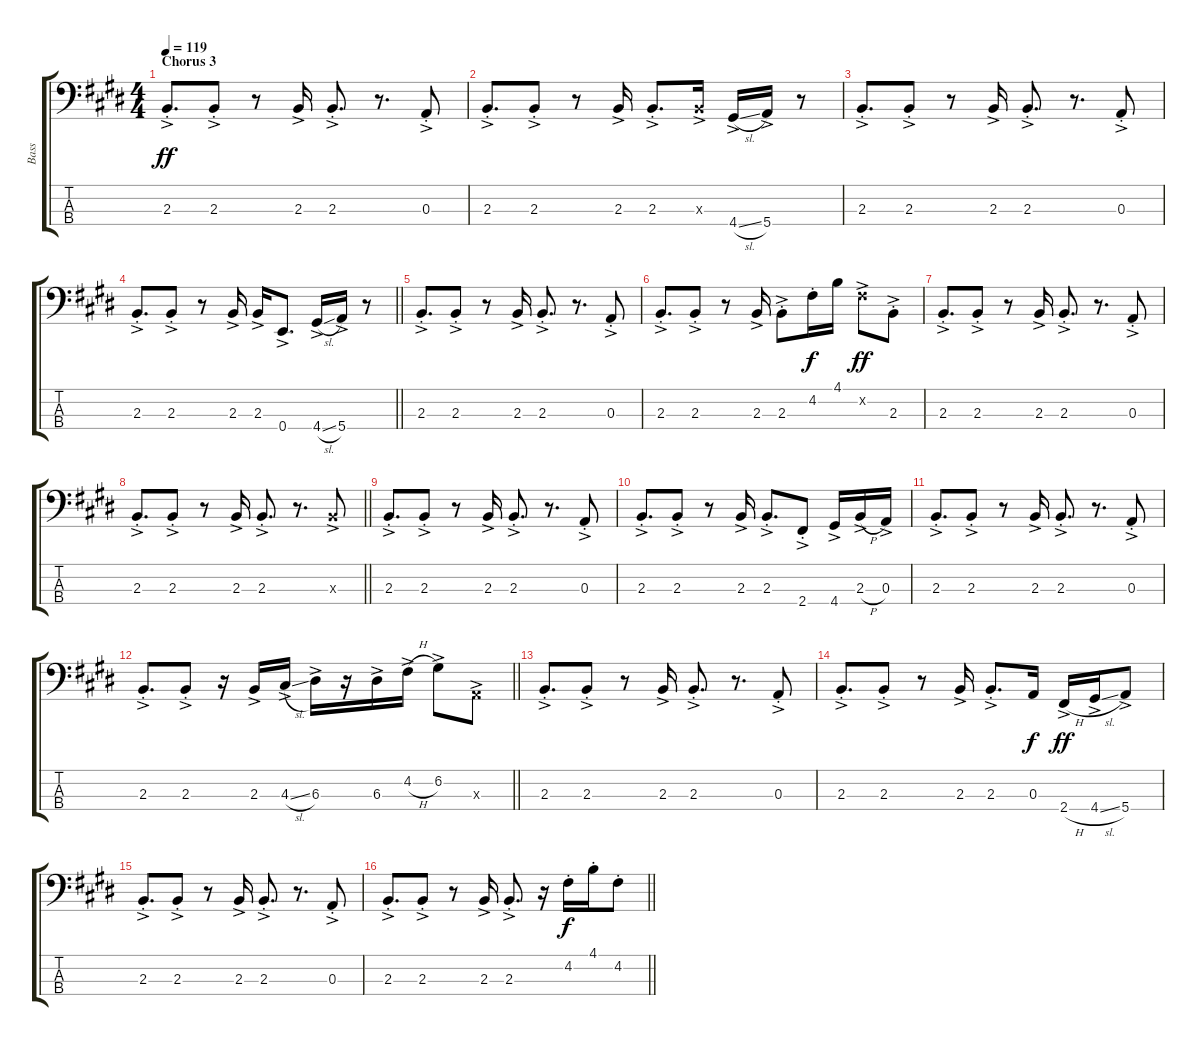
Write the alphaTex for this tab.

\track ("Bass" "Bass") {instrument electricbassfinger}
\staff {score tabs}
\tuning (G2 D2 A1 E1) {hide}
\ts (4 4)
\section ("" "Chorus 3")
\tempo 119
\clef f4
\ks e
2.3{ac st}.8{d dy ff} 2.3{ac st}.8 r.8 2.3{ac}.16 2.3{ac st}.8{d} r.8{d} 0.3{ac st}.8 |
2.3{ac st}.8{d} 2.3{ac st}.8 r.8 2.3{ac}.16 2.3{ac st}.8{d} 2.3{ac x}.16 4.4{sl ac}.16 5.4{ac}.16 r.8 |
2.3{ac st}.8{d} 2.3{ac st}.8 r.8 2.3{ac}.16 2.3{ac st}.8{d} r.8{d} 0.3{ac st}.8 |
\barLineRight lightlight
2.3{ac st}.8{d} 2.3{ac st}.8 r.8 2.3{ac}.16 2.3{ac}.16 0.4{ac}.8{d} 4.4{sl ac}.16 5.4{ac}.16 r.8 |
2.3{ac st}.8{d} 2.3{ac st}.8 r.8 2.3{ac}.16 2.3{ac st}.8{d} r.8{d} 0.3{ac st}.8 |
2.3{ac st}.8{d} 2.3{ac st}.8 r.8 2.3{ac}.16 2.3{ac st}.8 4.2{st}.16{dy f} 4.1.16 4.2{ac x}.8{dy ff} 2.3{ac st}.8 |
2.3{ac st}.8{d} 2.3{ac st}.8 r.8 2.3{ac}.16 2.3{ac st}.8{d} r.8{d} 0.3{ac st}.8 |
\barLineRight lightlight
2.3{ac st}.8{d} 2.3{ac st}.8 r.8 2.3{ac}.16 2.3{ac st}.8{d} r.8{d} 2.3{ac x}.8 |
2.3{ac st}.8{d} 2.3{ac st}.8 r.8 2.3{ac}.16 2.3{ac st}.8{d} r.8{d} 0.3{ac st}.8 |
2.3{ac st}.8{d} 2.3{ac st}.8 r.8 2.3{ac}.16 2.3{ac st}.8{d} 2.4{ac st}.8 4.4{ac}.16 2.3{h ac}.16 0.3{ac}.16 |
2.3{ac st}.8{d} 2.3{ac st}.8 r.8 2.3{ac}.16 2.3{ac st}.8{d} r.8{d} 0.3{ac st}.8 |
\barLineRight lightlight
2.3{ac st}.8{d} 2.3{ac st}.8 r.16 2.3{ac}.16 4.3{sl ac}.16 6.3{ac}.16 r.16 6.3{ac}.16 4.2{h ac}.16 6.2{ac}.8 0.3{ac x}.8 |
2.3{ac st}.8{d} 2.3{ac st}.8 r.8 2.3{ac}.16 2.3{ac st}.8{d} r.8{d} 0.3{ac st}.8 |
2.3{ac st}.8{d} 2.3{ac st}.8 r.8 2.3{ac}.16 2.3{ac st}.8{d} 0.3.16{dy f} 2.4{h ac}.16{dy ff} 4.4{sl ac}.16 5.4{ac}.8 |
2.3{ac st}.8{d} 2.3{ac st}.8 r.8 2.3{ac}.16 2.3{ac st}.8{d} r.8{d} 0.3{ac st}.8 |
\barLineRight lightlight
2.3{ac st}.8{d} 2.3{ac st}.8 r.8 2.3{ac}.16 2.3{ac st}.8{d} r.16 4.2{st}.16{dy f} 4.1{st}.16 4.2{st}.8
